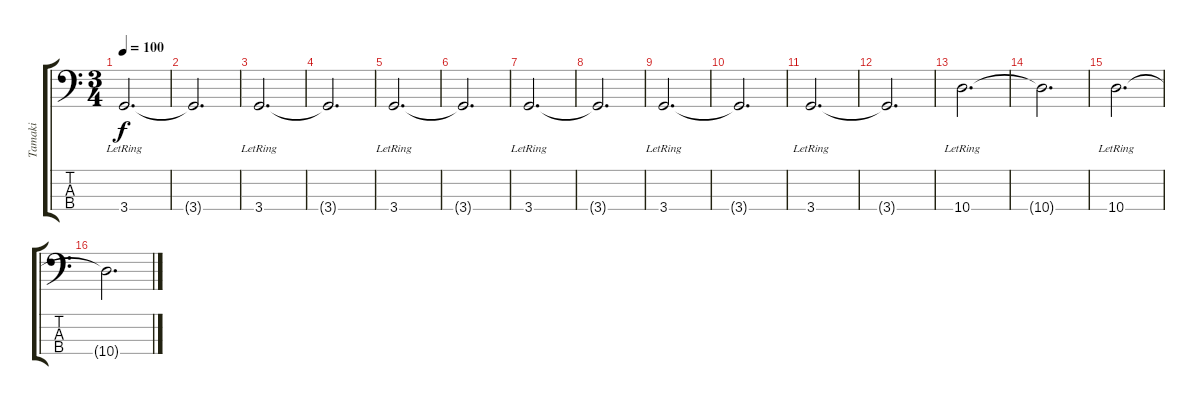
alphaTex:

\track ("Tamaki" "Tamaki") {instrument electricbassfinger}
\staff {score tabs}
\tuning (G2 D2 A1 E1) {hide}
\ts (3 4)
\tempo 100
\clef f4
\ks c
3.4{lr}.2{d dy f} |
3.4{t}.2{d} |
3.4{lr}.2{d} |
3.4{t}.2{d} |
3.4{lr}.2{d} |
3.4{t}.2{d} |
3.4{lr}.2{d} |
3.4{t}.2{d} |
3.4{lr}.2{d} |
3.4{t}.2{d} |
3.4{lr}.2{d} |
3.4{t}.2{d} |
10.4{lr}.2{d} |
10.4{t}.2{d} |
10.4{lr}.2{d} |
10.4{t}.2{d}
